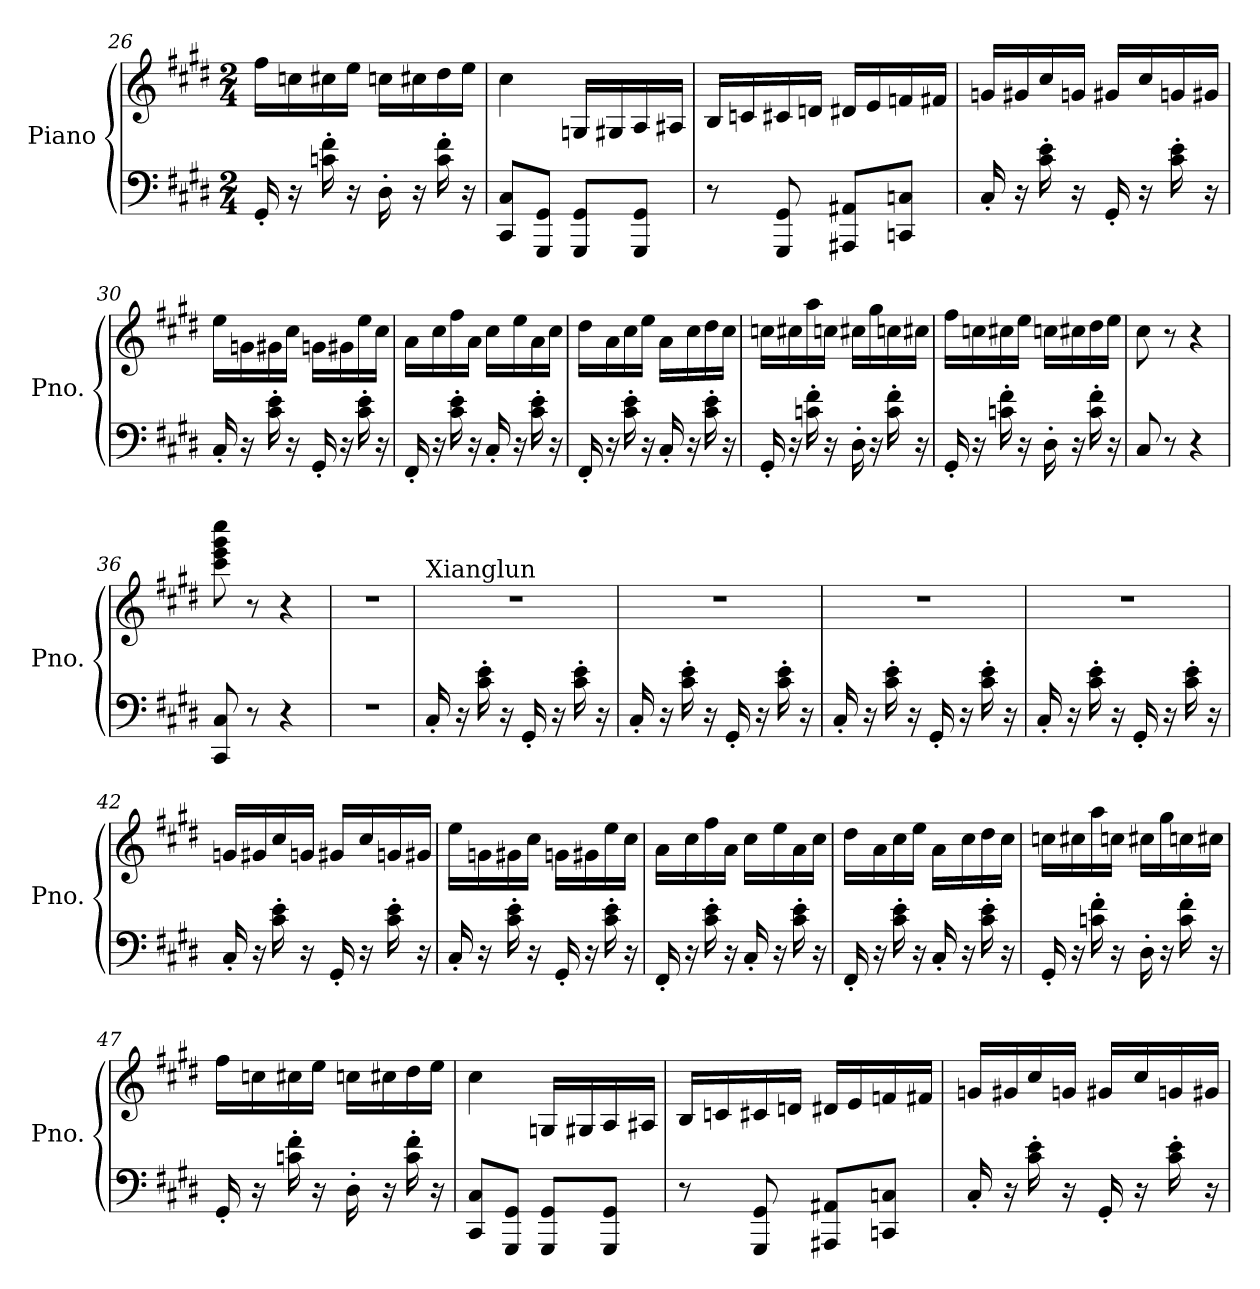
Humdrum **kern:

**kern	**kern
*part1	*part1
*staff2	*staff1
*I"Piano	*
*I'Pno.	*
*clefF4	*clefG2
*k[f#c#g#d#]	*k[f#c#g#d#]
*M2/4	*M2/4
=26	=26
16GG#'/	16ff#\LL
16r	16ccn\
16cn\' 16f#\'	16cc#X\
16r	16ee\JJ
16D#'\	16ccn\LL
16r	16cc#X\
16c\' 16f#\'	16dd#\
16r	16ee\JJ
=27	=27
8CC#/ 8C#/L	4cc#\
8GGG#/ 8GG#/J	.
*	*MM135
8GGG#/ 8GG#/L	16Gn/LL
.	16G#X/
8GGG#/ 8GG#/J	16A/
.	16A#X/JJ
!!LO:LB:g=z
=28	=28
*	*MM140
8r	16B/LL
.	16cn/
8GGG#/ 8GG#/	16c#X/
.	16dn/JJ
8AAA#X/ 8AA#X/L	16d#X/LL
.	16e/
8CCn/ 8Cn/J	16fn/
.	16f#X/JJ
=29	=29
*	*MM145
16C#'/	16gn/LL
16r	16g#X/
16c#\' 16e\'	16cc#/
16r	16gn/JJ
16GG#'/	16g#X/LL
16r	16cc#/
16c#\' 16e\'	16gn/
16r	16g#X/JJ
=30	=30
16C#'/	16ee\LL
16r	16gn\
16c#\' 16e\'	16g#X\
16r	16cc#\JJ
16GG#'/	16gn\LL
16r	16g#X\
16c#\' 16e\'	16ee\
16r	16cc#\JJ
!!LO:LB:g=z
=31	=31
16FF#'/	16a\LL
16r	16cc#\
16c#\' 16e\'	16ff#\
16r	16a\JJ
16C#'/	16cc#\LL
16r	16ee\
16c#\' 16e\'	16a\
16r	16cc#\JJ
=32	=32
16FF#'/	16dd#\LL
16r	16a\
16c#\' 16e\'	16cc#\
16r	16ee\JJ
16C#'/	16a\LL
16r	16cc#\
16c#\' 16e\'	16dd#\
16r	16cc#\JJ
=33	=33
16GG#'/	16ccn\LL
16r	16cc#X\
16cn\' 16f#\'	16aa\
16r	16ccn\JJ
16D#'\	16cc#X\LL
16r	16gg#\
16c\' 16f#\'	16ccn\
16r	16cc#X\JJ
=34	=34
16GG#'/	16ff#\LL
16r	16ccn\
16cn\' 16f#\'	16cc#X\
16r	16ee\JJ
16D#'\	16ccn\LL
16r	16cc#X\
16c\' 16f#\'	16dd#\
16r	16ee\JJ
!!LO:LB:g=z
=35	=35
8C#/	8cc#\
8r	8r
4r	4r
=36	=36
8CC#/ 8C#/	8ccc#\ 8eee\ 8ggg#\ 8cccc#\
8r	8r
4r	4r
=37	=37
*	*MM50
2r	2r
=38	=38
*	*MM65
!	!LO:TX:a:t=Xianglun
16C#'/	2r
16r	.
16c#\' 16e\'	.
16r	.
16GG#'/	.
16r	.
16c#\' 16e\'	.
16r	.
=39	=39
16C#'/	2r
16r	.
16c#\' 16e\'	.
16r	.
16GG#'/	.
16r	.
16c#\' 16e\'	.
16r	.
=40	=40
*	*MM120
16C#'/	2r
16r	.
16c#\' 16e\'	.
16r	.
16GG#'/	.
16r	.
16c#\' 16e\'	.
16r	.
!!LO:LB:g=z
=41	=41
*	*MM140
16C#'/	2r
16r	.
16c#\' 16e\'	.
16r	.
16GG#'/	.
16r	.
16c#\' 16e\'	.
16r	.
=42	=42
*	*MM160
16C#'/	16gn/LL
16r	16g#X/
16c#\' 16e\'	16cc#/
16r	16gn/JJ
16GG#'/	16g#X/LL
16r	16cc#/
16c#\' 16e\'	16gn/
16r	16g#X/JJ
=43	=43
*	*MM165
16C#'/	16ee\LL
16r	16gn\
16c#\' 16e\'	16g#X\
16r	16cc#\JJ
16GG#'/	16gn\LL
16r	16g#X\
16c#\' 16e\'	16ee\
16r	16cc#\JJ
=44	=44
*	*MM170
16FF#'/	16a\LL
16r	16cc#\
16c#\' 16e\'	16ff#\
16r	16a\JJ
16C#'/	16cc#\LL
16r	16ee\
16c#\' 16e\'	16a\
16r	16cc#\JJ
!!LO:PB:g=z
=45	=45
*	*MM175
16FF#'/	16dd#\LL
16r	16a\
16c#\' 16e\'	16cc#\
16r	16ee\JJ
16C#'/	16a\LL
16r	16cc#\
16c#\' 16e\'	16dd#\
16r	16cc#\JJ
=46	=46
*	*MM180
16GG#'/	16ccn\LL
16r	16cc#X\
16cn\' 16f#\'	16aa\
16r	16ccn\JJ
16D#'\	16cc#X\LL
16r	16gg#\
16c\' 16f#\'	16ccn\
16r	16cc#X\JJ
=47	=47
*	*MM190
16GG#'/	16ff#\LL
16r	16ccn\
16cn\' 16f#\'	16cc#X\
16r	16ee\JJ
16D#'\	16ccn\LL
16r	16cc#X\
16c\' 16f#\'	16dd#\
16r	16ee\JJ
=48	=48
*	*MM195
8CC#/ 8C#/L	4cc#\
8GGG#/ 8GG#/J	.
8GGG#/ 8GG#/L	16Gn/LL
.	16G#X/
8GGG#/ 8GG#/J	16A/
.	16A#X/JJ
!!LO:LB:g=z
=49	=49
8r	16B/LL
.	16cn/
8GGG#/ 8GG#/	16c#X/
.	16dn/JJ
8AAA#X/ 8AA#X/L	16d#X/LL
.	16e/
8CCn/ 8Cn/J	16fn/
.	16f#X/JJ
=50	=50
16C#'/	16gn/LL
16r	16g#X/
16c#\' 16e\'	16cc#/
16r	16gn/JJ
16GG#'/	16g#X/LL
16r	16cc#/
16c#\' 16e\'	16gn/
16r	16g#X/JJ
=	=
*-	*-
